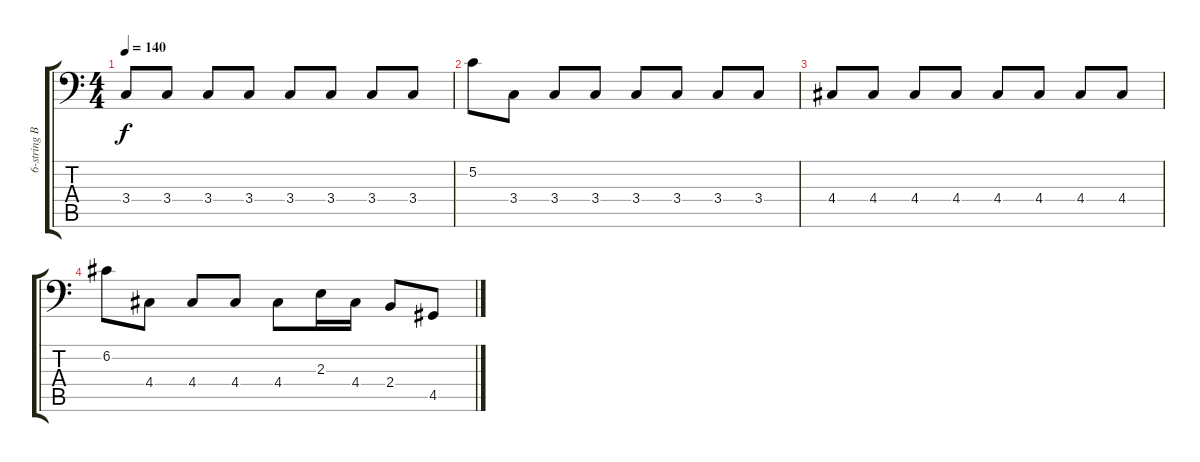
\track ("6-string Bass" "6-string B") {instrument electricbassfinger}
\staff {score tabs}
\tuning (C3 G2 D2 A1 E1 B0) {hide}
\ts (4 4)
\tempo 140
\clef f4
\ks c
3.4.8{dy f} 3.4.8 3.4.8 3.4.8 3.4.8 3.4.8 3.4.8 3.4.8 |
5.2.8 3.4.8 3.4.8 3.4.8 3.4.8 3.4.8 3.4.8 3.4.8 |
4.4.8 4.4.8 4.4.8 4.4.8 4.4.8 4.4.8 4.4.8 4.4.8 |
6.2.8 4.4.8 4.4.8 4.4.8 4.4.8 2.3.16 4.4.16 2.4.8 4.5.8
